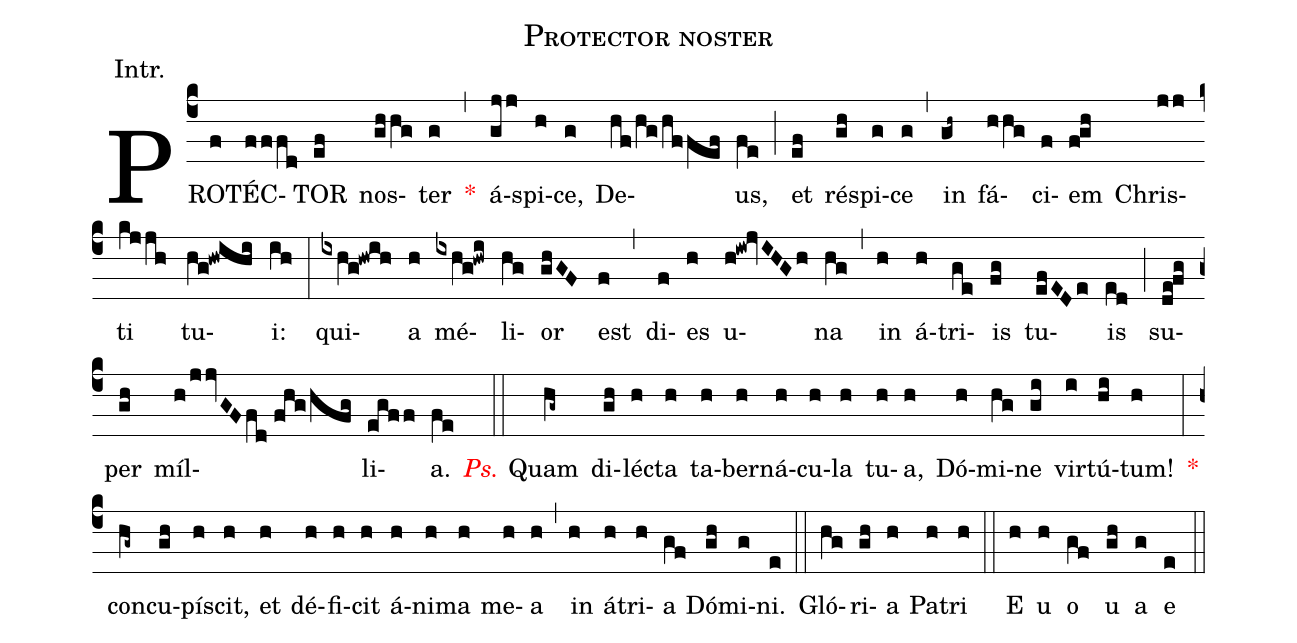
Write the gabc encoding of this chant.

name:Protector noster;
annotation:Intr.;
mode:IV.;
office-part:Introit;
%%
(c4) PRO(f)TÉC(fffd)TOR(ef) nos(ghhg)ter(g) <v>\red{*}</v>(,) á(gjj)spi(h)ce,(g) De(hf/hg/hffef)us,(fe) (;) et(ef) ré(gh)spi(g)ce(g) (,) in(gh~) fá(hhg)ci(f)em(f!gh) Chris(jj)ti(kjjh) tu(hg!hwihi)i:(ih) (:) qui(ixhg!hwih)a(h) mé(ixhg!hwi)li(hg)or(ghGF) est(f) (,) di(f)es(h) u(h!iw!jvIHGh)na(hg) (,) in(h) á(h)tri(ge)is(fg) tu(efEDe)is(ed) (;) su(de!fg)per(gh) míl(h/jjvGF/fd//fhg/hfg)li(egff)a.(fe) (::) <v>\redit{Ps.}</v> Quam(hg~) di(gh)léc(h)ta(h) ta(h)ber(h)ná(h)cu(h)la(h) tu(h)a,(h) Dó(h)mi(hg)ne(gi) vir(i)tú(hi)tum!(h) <v>\red{*}</v>(:) con(hg~)cu(gh)pís(h)cit,(h) et(h) dé(h)fi(h)cit(h) á(h)ni(h)ma(h) me(h)a(h) (,) in(h) á(h)tri(h)a(gf) Dó(gh)mi(g)ni.(e) (::) Gló(hg)ri(gh)a(h) Pa(h)tri(h) (::) E(h) u(h) o(gf) u(gh) a(g) e(e) (::)
